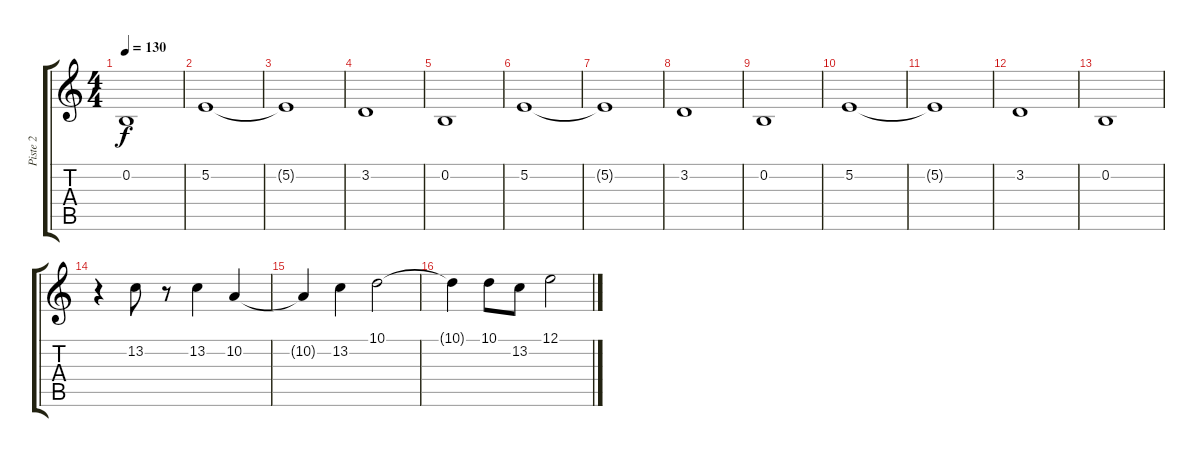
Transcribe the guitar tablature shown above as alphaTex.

\track ("Piste 2" "Piste 2") {instrument synthstrings2}
\staff {score tabs}
\tuning (E4 B3 G3 D3 A2 E2) {hide}
\ts (4 4)
\tempo 130
\clef g2
\ks c
0.2.1{dy f} |
5.2.1 |
5.2{t}.1 |
3.2.1 |
0.2.1 |
5.2.1 |
5.2{t}.1 |
3.2.1 |
0.2.1 |
5.2.1 |
5.2{t}.1 |
3.2.1 |
0.2.1 |
r.4 13.2.8 r.8 13.2.4 10.2.4 |
10.2{t}.4 13.2.4 10.1.2 |
10.1{t}.4 10.1.8 13.2.8 12.1.2
